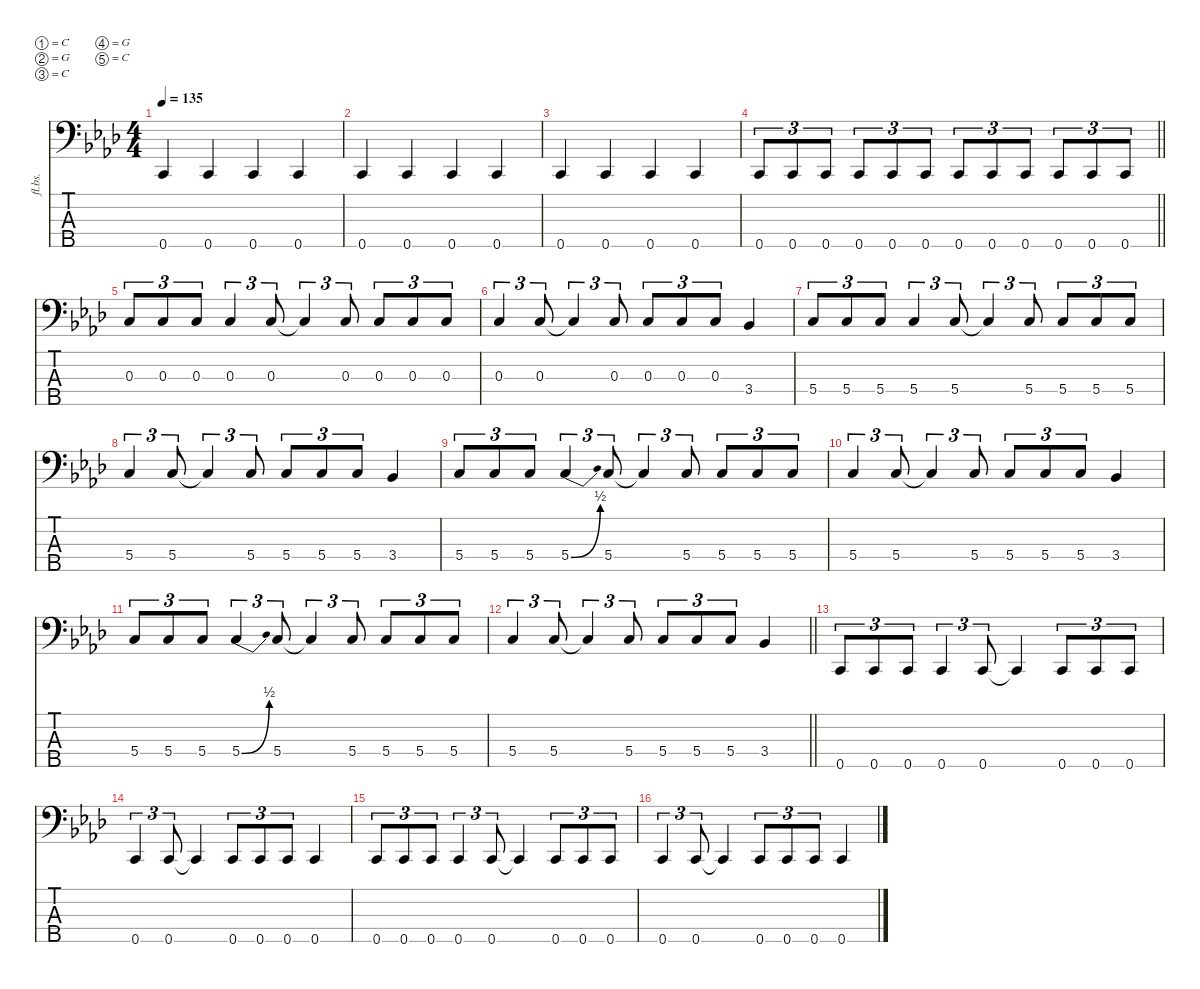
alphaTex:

\defaultSystemsLayout 4
\hideDynamics
\bracketExtendMode nobrackets
\otherSystemsTrackNameOrientation horizontal
\track ("Bass" "fl.bs.") {defaultSystemsLayout 8 instrument fretlessbass}
\staff {score tabs}
\tuning (C3 G2 C2 G1 C1)
\ts (4 4)
\tempo 135
\clef f4
\ks ab
0.5{acc forcenatural}.4{dy f beam Up} 0.5{acc forcenatural}.4{beam Up} 0.5{acc forcenatural}.4{beam Up} 0.5{acc forcenatural}.4{beam Up} |
0.5{acc forcenatural}.4{beam Up} 0.5{acc forcenatural}.4{beam Up} 0.5{acc forcenatural}.4{beam Up} 0.5{acc forcenatural}.4{beam Up} |
0.5{acc forcenatural}.4{beam Up} 0.5{acc forcenatural}.4{beam Up} 0.5{acc forcenatural}.4{beam Up} 0.5{acc forcenatural}.4{beam Up} |
\barLineRight lightlight
0.5{acc forcenatural}.8{tu (3 2) beam Up} 0.5{acc forcenatural}.8{tu (3 2) beam Up} 0.5{acc forcenatural}.8{tu (3 2) beam Up} 0.5{acc forcenatural}.8{tu (3 2) beam Up} 0.5{acc forcenatural}.8{tu (3 2) beam Up} 0.5{acc forcenatural}.8{tu (3 2) beam Up} 0.5{acc forcenatural}.8{tu (3 2) beam Up} 0.5{acc forcenatural}.8{tu (3 2) beam Up} 0.5{acc forcenatural}.8{tu (3 2) beam Up} 0.5{acc forcenatural}.8{tu (3 2) beam Up} 0.5{acc forcenatural}.8{tu (3 2) beam Up} 0.5{acc forcenatural}.8{tu (3 2) beam Up} |
0.3{acc forcenatural}.8{tu (3 2) beam Up} 0.3{acc forcenatural}.8{tu (3 2) beam Up} 0.3{acc forcenatural}.8{tu (3 2) beam Up} 0.3{acc forcenatural}.4{tu (3 2) beam Up} 0.3{acc forcenatural}.8{tu (3 2) beam Up} 0.3{t acc forcenatural}.4{tu (3 2) beam Up} 0.3{acc forcenatural}.8{tu (3 2) beam Up} 0.3{acc forcenatural}.8{tu (3 2) beam Up} 0.3{acc forcenatural}.8{tu (3 2) beam Up} 0.3{acc forcenatural}.8{tu (3 2) beam Up} |
0.3{acc forcenatural}.4{tu (3 2) beam Up} 0.3{acc forcenatural}.8{tu (3 2) beam Up} 0.3{t acc forcenatural}.4{tu (3 2) beam Up} 0.3{acc forcenatural}.8{tu (3 2) beam Up} 0.3{acc forcenatural}.8{tu (3 2) beam Up} 0.3{acc forcenatural}.8{tu (3 2) beam Up} 0.3{acc forcenatural}.8{tu (3 2) beam Up} 3.4{acc b}.4{beam Up} |
5.4{acc forcenatural}.8{tu (3 2) beam Up} 5.4{acc forcenatural}.8{tu (3 2) beam Up} 5.4{acc forcenatural}.8{tu (3 2) beam Up} 5.4{acc forcenatural}.4{tu (3 2) beam Up} 5.4{acc forcenatural}.8{tu (3 2) beam Up} 5.4{t acc forcenatural}.4{tu (3 2) beam Up} 5.4{acc forcenatural}.8{tu (3 2) beam Up} 5.4{acc forcenatural}.8{tu (3 2) beam Up} 5.4{acc forcenatural}.8{tu (3 2) beam Up} 5.4{acc forcenatural}.8{tu (3 2) beam Up} |
5.4{acc forcenatural}.4{tu (3 2) beam Up} 5.4{acc forcenatural}.8{tu (3 2) beam Up} 5.4{t acc forcenatural}.4{tu (3 2) beam Up} 5.4{acc forcenatural}.8{tu (3 2) beam Up} 5.4{acc forcenatural}.8{tu (3 2) beam Up} 5.4{acc forcenatural}.8{tu (3 2) beam Up} 5.4{acc forcenatural}.8{tu (3 2) beam Up} 3.4{acc b}.4{beam Up} |
5.4{acc forcenatural}.8{tu (3 2) beam Up} 5.4{acc forcenatural}.8{tu (3 2) beam Up} 5.4{acc forcenatural}.8{tu (3 2) beam Up} 5.4{be (bend 0 0 30 2) acc forcenatural}.4{tu (3 2) beam Up} 5.4{acc forcenatural}.8{tu (3 2) beam Up} 5.4{t acc forcenatural}.4{tu (3 2) beam Up} 5.4{acc forcenatural}.8{tu (3 2) beam Up} 5.4{acc forcenatural}.8{tu (3 2) beam Up} 5.4{acc forcenatural}.8{tu (3 2) beam Up} 5.4{acc forcenatural}.8{tu (3 2) beam Up} |
5.4{acc forcenatural}.4{tu (3 2) beam Up} 5.4{acc forcenatural}.8{tu (3 2) beam Up} 5.4{t acc forcenatural}.4{tu (3 2) beam Up} 5.4{acc forcenatural}.8{tu (3 2) beam Up} 5.4{acc forcenatural}.8{tu (3 2) beam Up} 5.4{acc forcenatural}.8{tu (3 2) beam Up} 5.4{acc forcenatural}.8{tu (3 2) beam Up} 3.4{acc b}.4{beam Up} |
5.4{acc forcenatural}.8{tu (3 2) beam Up} 5.4{acc forcenatural}.8{tu (3 2) beam Up} 5.4{acc forcenatural}.8{tu (3 2) beam Up} 5.4{be (bend 0 0 30 2) acc forcenatural}.4{tu (3 2) beam Up} 5.4{acc forcenatural}.8{tu (3 2) beam Up} 5.4{t acc forcenatural}.4{tu (3 2) beam Up} 5.4{acc forcenatural}.8{tu (3 2) beam Up} 5.4{acc forcenatural}.8{tu (3 2) beam Up} 5.4{acc forcenatural}.8{tu (3 2) beam Up} 5.4{acc forcenatural}.8{tu (3 2) beam Up} |
\barLineRight lightlight
5.4{acc forcenatural}.4{tu (3 2) beam Up} 5.4{acc forcenatural}.8{tu (3 2) beam Up} 5.4{t acc forcenatural}.4{tu (3 2) beam Up} 5.4{acc forcenatural}.8{tu (3 2) beam Up} 5.4{acc forcenatural}.8{tu (3 2) beam Up} 5.4{acc forcenatural}.8{tu (3 2) beam Up} 5.4{acc forcenatural}.8{tu (3 2) beam Up} 3.4{acc b}.4{beam Up} |
0.5{acc forcenatural}.8{tu (3 2) beam Up} 0.5{acc forcenatural}.8{tu (3 2) beam Up} 0.5{acc forcenatural}.8{tu (3 2) beam Up} 0.5{acc forcenatural}.4{tu (3 2) beam Up} 0.5{acc forcenatural}.8{tu (3 2) beam Up} 0.5{t acc forcenatural}.4{beam Up} 0.5{acc forcenatural}.8{tu (3 2) beam Up} 0.5{acc forcenatural}.8{tu (3 2) beam Up} 0.5{acc forcenatural}.8{tu (3 2) beam Up} |
0.5{acc forcenatural}.4{tu (3 2) beam Up} 0.5{acc forcenatural}.8{tu (3 2) beam Up} 0.5{t acc forcenatural}.4{beam Up} 0.5{acc forcenatural}.8{tu (3 2) beam Up} 0.5{acc forcenatural}.8{tu (3 2) beam Up} 0.5{acc forcenatural}.8{tu (3 2) beam Up} 0.5{acc forcenatural}.4{beam Up} |
0.5{acc forcenatural}.8{tu (3 2) beam Up} 0.5{acc forcenatural}.8{tu (3 2) beam Up} 0.5{acc forcenatural}.8{tu (3 2) beam Up} 0.5{acc forcenatural}.4{tu (3 2) beam Up} 0.5{acc forcenatural}.8{tu (3 2) beam Up} 0.5{t acc forcenatural}.4{beam Up} 0.5{acc forcenatural}.8{tu (3 2) beam Up} 0.5{acc forcenatural}.8{tu (3 2) beam Up} 0.5{acc forcenatural}.8{tu (3 2) beam Up} |
0.5{acc forcenatural}.4{tu (3 2) beam Up} 0.5{acc forcenatural}.8{tu (3 2) beam Up} 0.5{t acc forcenatural}.4{beam Up} 0.5{acc forcenatural}.8{tu (3 2) beam Up} 0.5{acc forcenatural}.8{tu (3 2) beam Up} 0.5{acc forcenatural}.8{tu (3 2) beam Up} 0.5{acc forcenatural}.4{beam Up}
